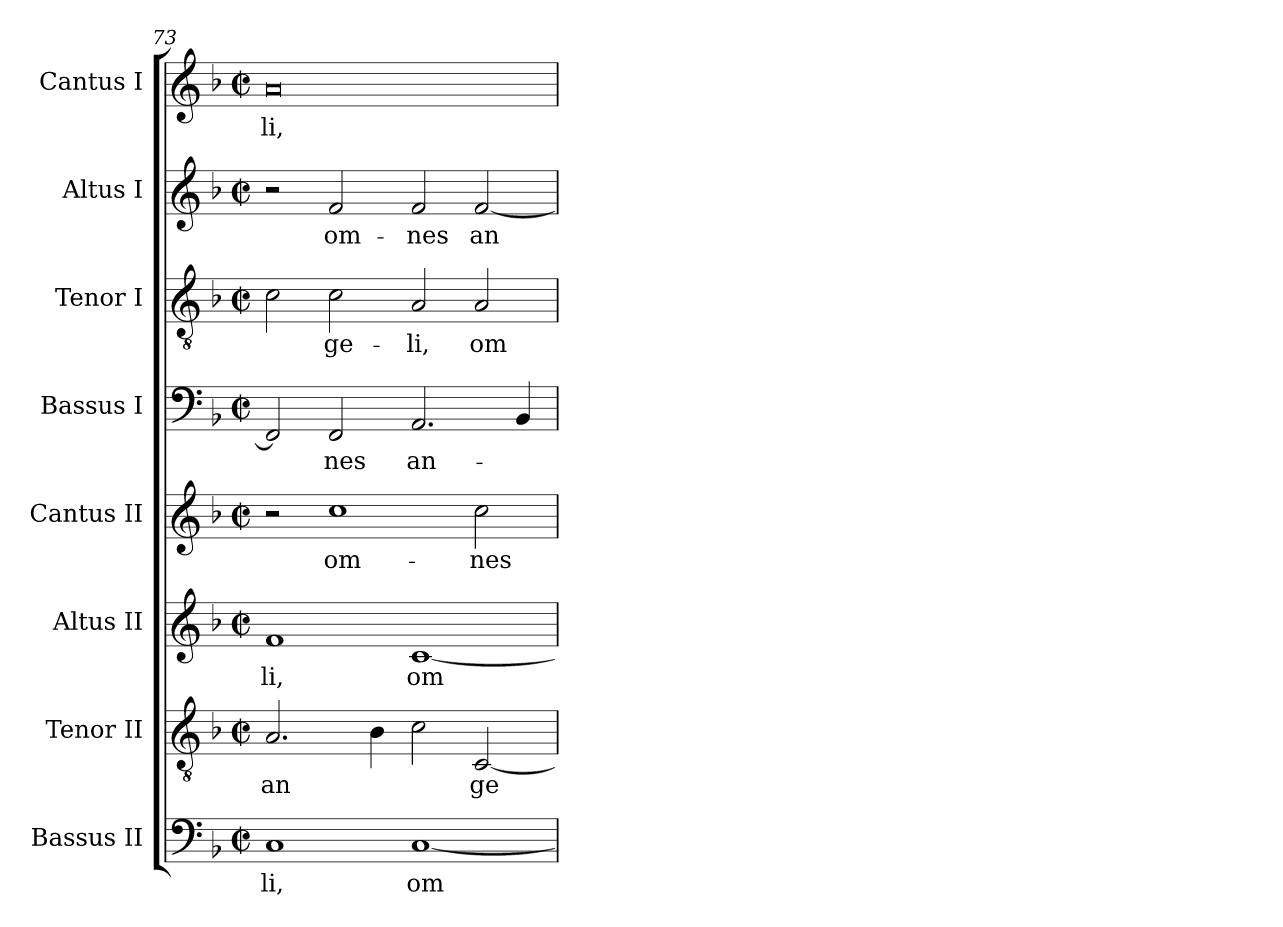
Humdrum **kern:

**kern	**text	**kern	**text	**kern	**text	**kern	**text	**kern	**text	**kern	**text	**kern	**text	**kern	**text
*part8	*part8	*part7	*part7	*part6	*part6	*part5	*part5	*part4	*part4	*part3	*part3	*part2	*part2	*part1	*part1
*staff8	*staff8	*staff7	*staff7	*staff6	*staff6	*staff5	*staff5	*staff4	*staff4	*staff3	*staff3	*staff2	*staff2	*staff1	*staff1
*I"Bassus II	*	*I"Tenor II	*	*I"Altus II	*	*I"Cantus II	*	*I"Bassus I	*	*I"Tenor I	*	*I"Altus I	*	*I"Cantus I	*
*clefF4	*	*clefGv2	*	*clefG2	*	*clefG2	*	*clefF4	*	*clefGv2	*	*clefG2	*	*clefG2	*
*k[b-]	*	*k[b-]	*	*k[b-]	*	*k[b-]	*	*k[b-]	*	*k[b-]	*	*k[b-]	*	*k[b-]	*
*F:	*	*F:	*	*F:	*	*F:	*	*F:	*	*F:	*	*F:	*	*F:	*
*M2/2	*	*M2/2	*	*M2/2	*	*M2/2	*	*M2/2	*	*M2/2	*	*M2/2	*	*M2/2	*
*met(c|)	*	*met(c|)	*	*met(c|)	*	*met(c|)	*	*met(c|)	*	*met(c|)	*	*met(c|)	*	*met(c|)	*
=73	=73	=73	=73	=73	=73	=73	=73	=73	=73	=73	=73	=73	=73	=73	=73
!	!LO:LY:b:cj	!	!LO:LY:b:cj	!	!LO:LY:b:cj	!	!	!	!	!	!	!	!	!	!LO:LY:b:cj
1C	li,	2.A/	an	1f	-li,	2r	.	2FF/]	.	2c\	.	2r	.	0a	li,
!	!	!	!	!	!	!	!LO:LY:b:cj	!	!LO:LY:b:cj	!	!LO:LY:b:cj	!	!LO:LY:b:cj	!	!
.	.	.	.	.	.	1cc	om-	2FF/	-nes	2c\	-ge-	2f/	om-	.	.
.	.	4B-\	.	.	.	.	.	.	.	.	.	.	.	.	.
!	!LO:LY:b:cj	!	!	!	!LO:LY:b:cj	!	!	!	!LO:LY:b:cj	!	!LO:LY:b:cj	!	!LO:LY:b:cj	!	!
[>1C	om	2c\	.	[>1c	om-	.	.	2.AA/	an-	2A/	-li,	2f/	-nes	.	.
!	!	!	!LO:LY:b:cj	!	!	!	!LO:LY:b:cj	!	!	!	!LO:LY:b:cj	!	!LO:LY:b:cj	!	!
.	.	[>2C/	ge	.	.	2cc\	-nes	.	.	2A/	om-	[>2f/	an-	.	.
.	.	.	.	.	.	.	.	4BB-/	.	.	.	.	.	.	.
=	=	=	=	=	=	=	=	=	=	=	=	=	=	=	=
*-	*-	*-	*-	*-	*-	*-	*-	*-	*-	*-	*-	*-	*-	*-	*-
